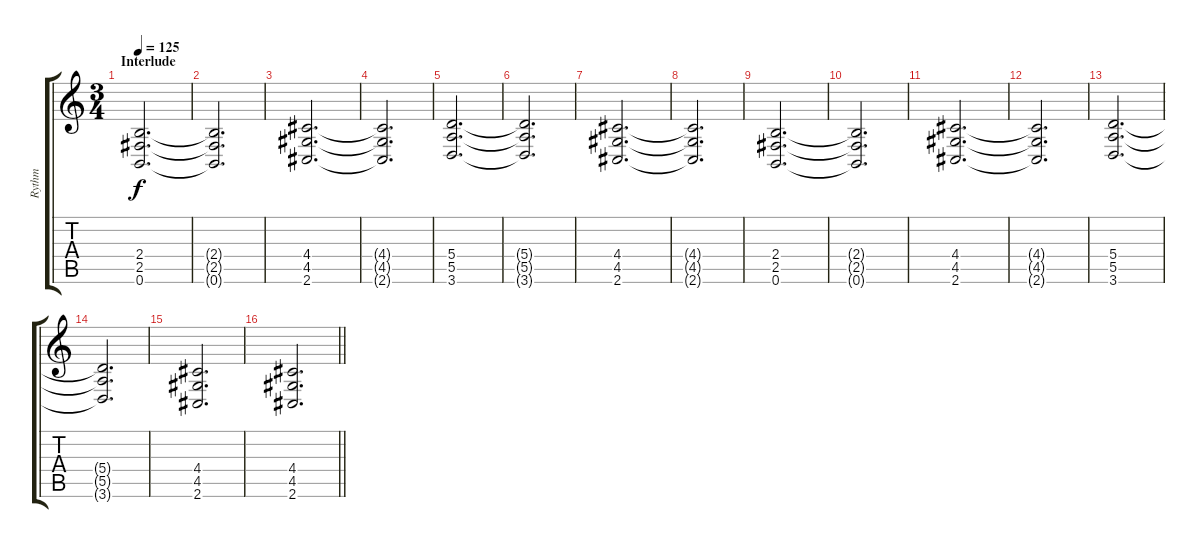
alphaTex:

\track ("Rythm" "Rythm") {instrument distortionguitar}
\staff {score tabs}
\tuning (B3 Gb3 D3 A2 E2 B1) {hide}
\ts (3 4)
\section ("" "Interlude")
\tempo 125
\clef g2
\ks c
(2.4 2.5 0.6).2{d dy f} |
(2.4{t} 2.5{t} 0.6{t}).2{d} |
(4.4 4.5 2.6).2{d} |
(4.4{t} 4.5{t} 2.6{t}).2{d} |
(5.4 5.5 3.6).2{d} |
(5.4{t} 5.5{t} 3.6{t}).2{d} |
(4.4 4.5 2.6).2{d} |
(4.4{t} 4.5{t} 2.6{t}).2{d} |
(2.4 2.5 0.6).2{d} |
(2.4{t} 2.5{t} 0.6{t}).2{d} |
(4.4 4.5 2.6).2{d} |
(4.4{t} 4.5{t} 2.6{t}).2{d} |
(5.4 5.5 3.6).2{d} |
(5.4{t} 5.5{t} 3.6{t}).2{d} |
(4.4 4.5 2.6).2{d} |
\barLineRight lightlight
(4.4 4.5 2.6).2{d}
